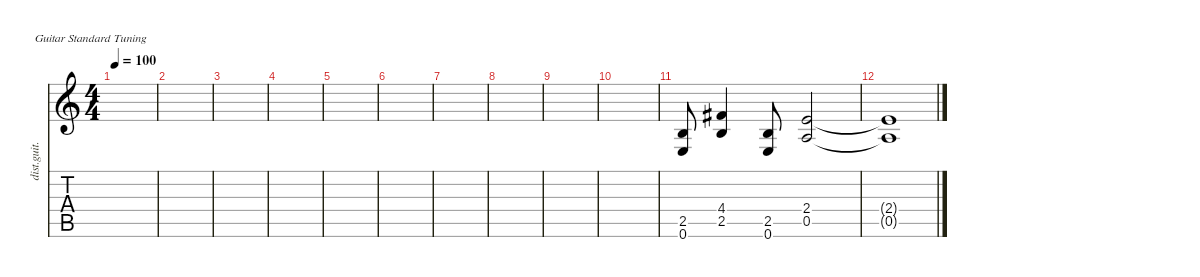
\defaultSystemsLayout 4
\hideDynamics
\bracketExtendMode nobrackets
\otherSystemsTrackNameOrientation horizontal
\track ("Distortion Guitar" "dist.guit.") {instrument distortionguitar}
\staff {score tabs}
\tuning (E4 B3 G3 D3 A2 E2)
\ts (4 4)
\tempo 100
\clef g2
\ks c
|
|
|
|
|
|
|
|
|
|
(0.6 2.5).8{beam Up} (2.5 4.4{acc #}).4{beam Up} (0.6 2.5).8{beam Up} (0.5 2.4).2{beam Up} |
(0.5{t} 2.4{t}).1{beam Up}
